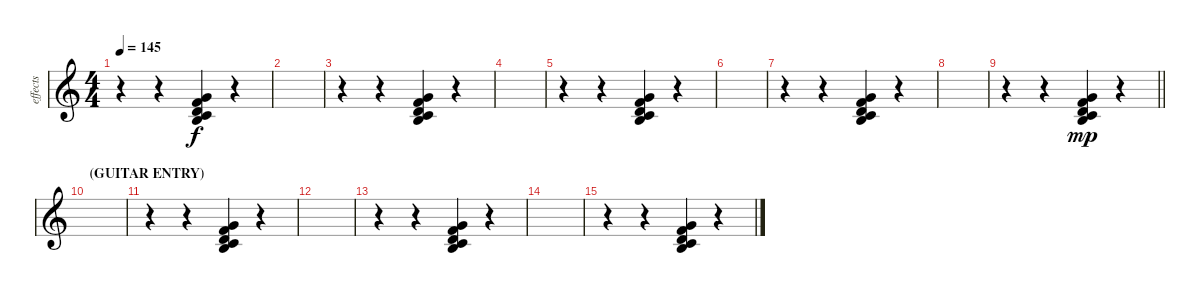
\track ("effects" "effects") {instrument reversecymbal}
\staff {score}
\tuning (E4 B3 G3 D3 A2 E2) {hide}
\ts (4 4)
\tempo 145
\clef g2
\ks c
r.4{dy f} r.4 (3.1 6.2 7.3 10.4 14.5).4 r.4 |
|
r.4 r.4 (3.1 6.2 7.3 10.4 14.5).4 r.4 |
|
r.4 r.4 (3.1 6.2 7.3 10.4 14.5).4 r.4 |
|
r.4 r.4 (3.1 6.2 7.3 10.4 14.5).4 r.4 |
|
\barLineRight lightlight
r.4 r.4 (3.1 6.2 7.3 10.4 14.5).4{dy mp} r.4 |
\section ("" "(GUITAR ENTRY)")
|
r.4 r.4 (3.1 6.2 7.3 10.4 14.5).4 r.4 |
|
r.4 r.4 (3.1 6.2 7.3 10.4 14.5).4 r.4 |
|
r.4 r.4 (3.1 6.2 7.3 10.4 14.5).4 r.4
